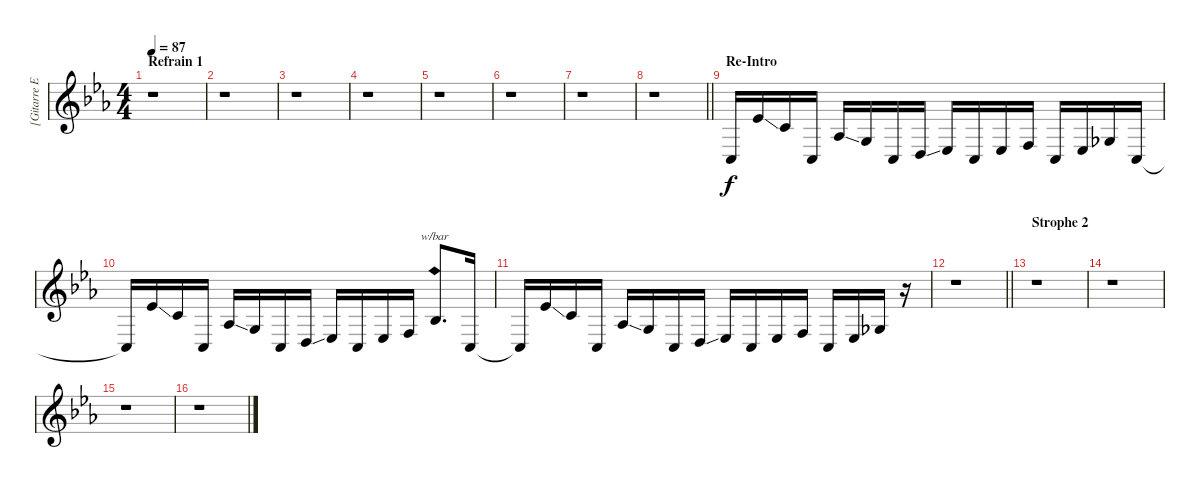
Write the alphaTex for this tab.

\track ("[Gitarre Effekt]" "[Gitarre E") {instrument distortionguitar}
\staff {score}
\tuning (D4 A3 F3 C3 G2 C2) {hide}
\ts (4 4)
\section ("" "Refrain 1")
\tempo 87
\clef g2
\ks cminor
r.1{dy f} |
r.1 |
r.1 |
r.1 |
r.1 |
r.1 |
r.1 |
\barLineRight lightlight
r.1 |
\section ("" "Re-Intro")
0.6.16{balance 14 instrument distortionguitar} 8.5{ss}.16 5.5.16 0.6.16 8.6{ss}.16 7.6.16 0.6.16 2.6{ss}.16 3.6.16 0.6.16 3.6.16 5.6.16 0.6.16 3.6.16 6.6.16 0.6.16 |
0.6{t}.16 8.5{ss}.16 5.5.16 0.6.16 8.6{ss}.16 7.6.16 0.6.16 2.6{ss}.16 3.6.16 0.6.16 3.6.16 5.6.16 3.5{ah 19}.8{d tbe (custom default 0 0 5 2 10 2 15 0 20 2 25 2 30 0 35 -2 40 -2 50 2 55 2 60 0)} 0.6.16 |
0.6{t}.16 8.5{ss}.16 5.5.16 0.6.16 8.6{ss}.16 7.6.16 0.6.16 2.6{ss}.16 3.6.16 0.6.16 3.6.16 5.6.16 0.6.16 3.6.16 6.6.16 r.16 |
\barLineRight lightlight
r.1 |
\section ("" "Strophe 2")
r.1 |
r.1 |
r.1 |
r.1
